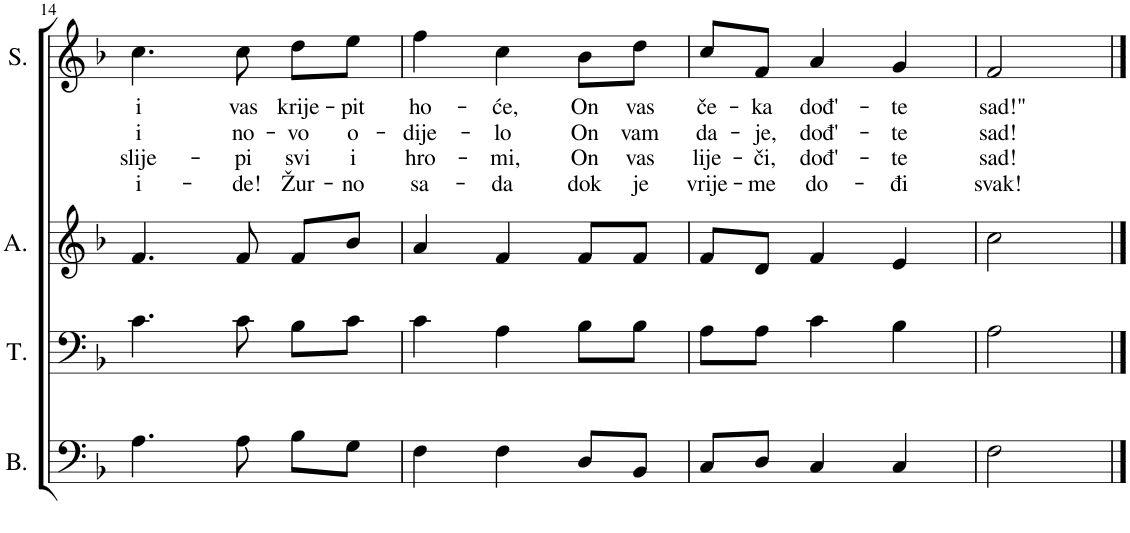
**kern	**kern	**kern	**kern	**text	**text	**text	**text
*part4	*part3	*part2	*part1	*part1	*part1	*part1	*part1
*staff4	*staff3	*staff2	*staff1	*staff1	*staff1	*staff1	*staff1
*I"Bass	*I"Tenor	*I"Alto	*I"Soprano	*	*	*	*
*I'B.	*I'T.	*I'A.	*I'S.	*	*	*	*
!!LO:PB:g=z
*clefF4	*clefF4	*clefG2	*clefG2	*	*	*	*
*k[b-]	*k[b-]	*k[b-]	*k[b-]	*	*	*	*
*M3/4	*M3/4	*M3/4	*M3/4	*	*	*	*
=14	=14	=14	=14	=14	=14	=14	=14
!	!	!	!	!LO:LY:b	!LO:LY:b	!LO:LY:b	!LO:LY:b
4.A\	4.c\	4.f/	4.cc\	i	i	slije-	i-
!	!	!	!	!LO:LY:b	!LO:LY:b	!LO:LY:b	!LO:LY:b
8A\	8c\	8f/	8cc\	vas	no-	-pi	-de!
!	!	!	!	!LO:LY:b	!LO:LY:b	!LO:LY:b	!LO:LY:b
8B-\L	8B-\L	8f/L	8dd\L	krije-	-vo	svi	Žur-
!	!	!	!	!LO:LY:b	!LO:LY:b	!LO:LY:b	!LO:LY:b
8G\J	8c\J	8b-/J	8ee\J	-pit	o-	i	-no
=15	=15	=15	=15	=15	=15	=15	=15
!	!	!	!	!LO:LY:b	!LO:LY:b	!LO:LY:b	!LO:LY:b
4F\	4c\	4a/	4ff\	ho-	-dije-	hro-	sa-
!	!	!	!	!LO:LY:b	!LO:LY:b	!LO:LY:b	!LO:LY:b
4F\	4A\	4f/	4cc\	-će,	-lo	-mi,	-da
!	!	!	!	!LO:LY:b	!LO:LY:b	!LO:LY:b	!LO:LY:b
8D/L	8B-\L	8f/L	8b-\L	On	On	On	dok
!	!	!	!	!LO:LY:b	!LO:LY:b	!LO:LY:b	!LO:LY:b
8BB-/J	8B-\J	8f/J	8dd\J	vas	vam	vas	je
=16	=16	=16	=16	=16	=16	=16	=16
!	!	!	!	!LO:LY:b	!LO:LY:b	!LO:LY:b	!LO:LY:b
8C/L	8A\L	8f/L	8cc/L	če-	da-	lije-	vrije-
!	!	!	!	!LO:LY:b	!LO:LY:b	!LO:LY:b	!LO:LY:b
8D/J	8A\J	8d/J	8f/J	-ka	-je,	-či,	-me
!	!	!	!	!LO:LY:b	!LO:LY:b	!LO:LY:b	!LO:LY:b
4C/	4c\	4f/	4a/	dođ'-	dođ'-	dođ'-	do-
!	!	!	!	!LO:LY:b	!LO:LY:b	!LO:LY:b	!LO:LY:b
4C/	4B-\	4e/	4g/	-te	-te	-te	-đi
=17	=17	=17	=17	=17	=17	=17	=17
!	!	!	!	!LO:LY:b	!LO:LY:b	!LO:LY:b	!LO:LY:b
2F\	2A\	2cc\	2f/	sad!"	sad!	sad!	svak!
==	==	==	==	==	==	==	==
*-	*-	*-	*-	*-	*-	*-	*-
